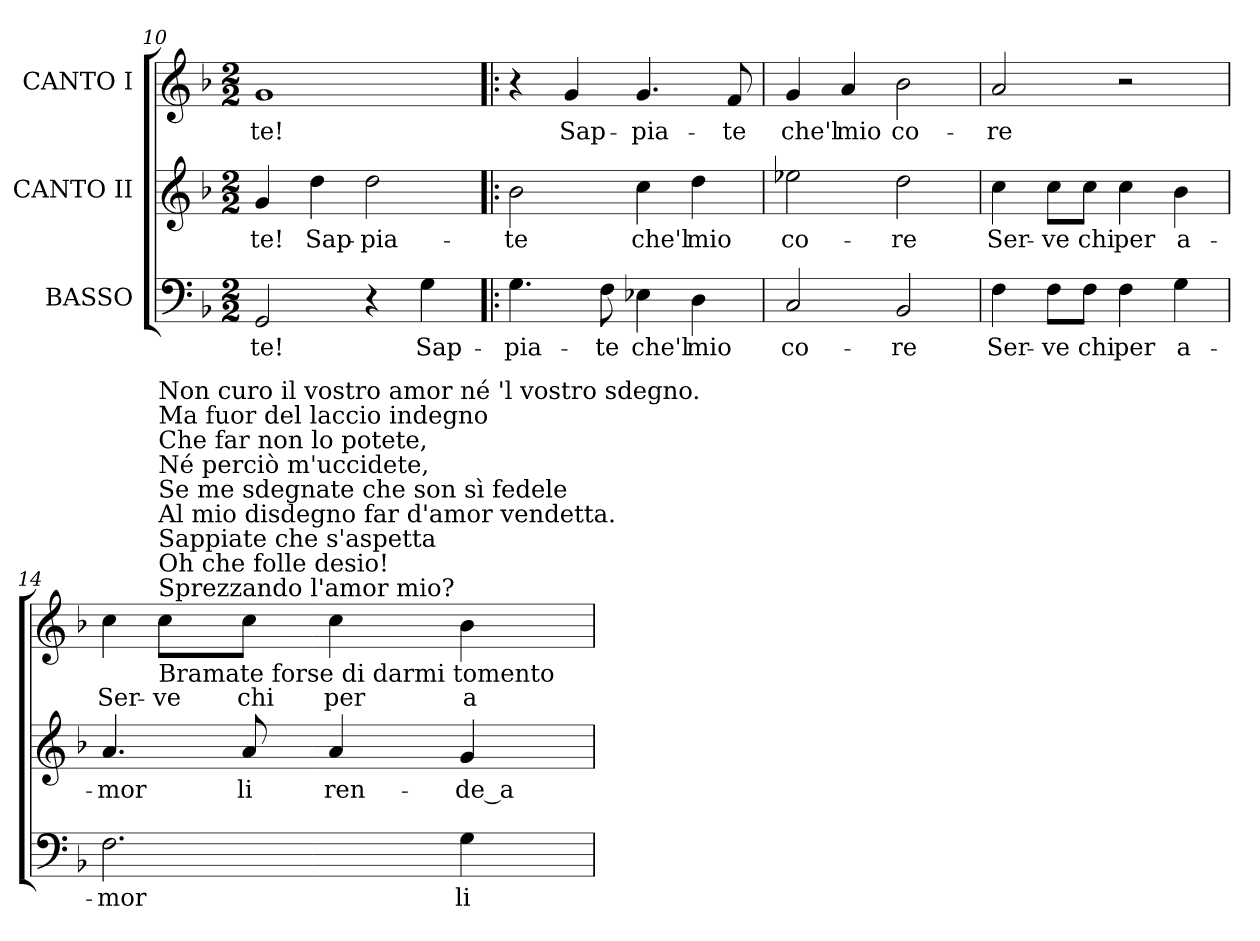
**kern	**text	**kern	**text	**kern	**text
*part3	*part3	*part2	*part2	*part1	*part1
*staff3	*staff3	*staff2	*staff2	*staff1	*staff1
*I"BASSO	*	*I"CANTO II	*	*I"CANTO I	*
*clefF4	*	*clefG2	*	*clefG2	*
*k[b-]	*	*k[b-]	*	*k[b-]	*
*F:	*	*F:	*	*F:	*
*M2/2	*	*M2/2	*	*M2/2	*
=10	=10	=10	=10	=10	=10
!	!LO:LY:b:color=#000000	!	!	!	!
!	!	!	!LO:LY:b:color=#000000	!	!
!	!	!	!	!	!LO:LY:b:color=#000000
2GGi/	- te!	4gi/	- te!	1gi	- te!
!	!	!	!LO:LY:b:color=#000000	!	!
.	.	4ddi\	Sap-	.	.
!	!	!	!LO:LY:b:color=#000000	!	!
4r	.	2ddi\	-pia-	.	.
!	!LO:LY:b:color=#000000	!	!	!	!
4Gi\	Sap-	.	.	.	.
=11!|:	=11!|:	=11!|:	=11!|:	=11!|:	=11!|:
!	!LO:LY:b:color=#000000	!	!	!	!
!	!	!	!LO:LY:b:color=#000000	!	!
4.Gi\	-pia-	2b-i\	-te	4r	.
!	!	!	!	!	!LO:LY:b:color=#000000
.	.	.	.	4gi/	Sap-
!	!LO:LY:b:color=#000000	!	!	!	!
8Fi\	-te	.	.	.	.
!	!LO:LY:b:color=#000000	!	!	!	!
!	!	!	!LO:LY:b:color=#000000	!	!
!	!	!	!	!	!LO:LY:b:color=#000000
4E-Xi\	che'l	4cci\	che'l	4.gi/	-pia-
!	!LO:LY:b:color=#000000	!	!	!	!
!	!	!	!LO:LY:b:color=#000000	!	!
4Di\	mio	4ddi\	mio	.	.
!	!	!	!	!	!LO:LY:b:color=#000000
.	.	.	.	8fi/	-te
!!LO:LB:g=z
=12	=12	=12	=12	=12	=12
!	!LO:LY:b:color=#000000	!	!	!	!
!	!	!	!LO:LY:b:color=#000000	!	!
!	!	!	!	!	!LO:LY:b:color=#000000
2Ci/	co-	2ee-Xi\	co-	4gi/	che'l
!	!	!	!	!	!LO:LY:b:color=#000000
.	.	.	.	4ai/	mio
!	!LO:LY:b:color=#000000	!	!	!	!
!	!	!	!LO:LY:b:color=#000000	!	!
!	!	!	!	!	!LO:LY:b:color=#000000
2BB-i/	-re	2ddi\	-re	2b-i\	co-
=13	=13	=13	=13	=13	=13
!	!LO:LY:b:color=#000000	!	!	!	!
!	!	!	!LO:LY:b:color=#000000	!	!
!	!	!	!	!	!LO:LY:b:color=#000000
4Fi\	Ser-	4cci\	Ser-	2ai/	-re
!	!LO:LY:b:color=#000000	!	!	!	!
!	!	!	!LO:LY:b:color=#000000	!	!
8Fi\L	-ve	8cci\L	-ve	.	.
!	!LO:LY:b:color=#000000	!	!	!	!
!	!	!	!LO:LY:b:color=#000000	!	!
8Fi\J	chi	8cci\J	chi	.	.
!	!LO:LY:b:color=#000000	!	!	!	!
!	!	!	!LO:LY:b:color=#000000	!	!
4Fi\	per	4cci\	per	2r	.
!	!LO:LY:b:color=#000000	!	!	!	!
!	!	!	!LO:LY:b:color=#000000	!	!
4Gi\	a-	4b-i\	a-	.	.
=14	=14	=14	=14	=14	=14
!	!LO:LY:b:color=#000000	!	!	!	!
!	!	!	!LO:LY:b:color=#000000	!	!
!	!	!	!	!	!LO:LY:b:color=#000000
2.Fi\	-mor	4.ai/	-mor	4cci\	Ser-
!	!	!	!	!LO:TX:b:t=Bramate forse di darmi tomento	!
!	!	!	!	!LO:TX:t=Sprezzando l'amor mio?	!
!	!	!	!	!LO:TX:t=Oh che folle desio!	!
!	!	!	!	!LO:TX:t=Sappiate che s'aspetta	!
!	!	!	!	!LO:TX:t=Al mio disdegno far d'amor vendetta.	!
!	!	!	!	!LO:TX:t=Se me sdegnate che son sì fedele	!
!	!	!	!	!LO:TX:t=Né perciò m'uccidete,	!
!	!	!	!	!LO:TX:t=Che far non lo potete,	!
!	!	!	!	!LO:TX:t=Ma fuor del laccio indegno	!
!	!	!	!	!LO:TX:t=Non curo il vostro amor né 'l vostro sdegno.	!
!	!	!	!	!	!LO:LY:b:color=#000000
.	.	.	.	8cci\L	-ve
!	!	!	!LO:LY:b:color=#000000	!	!
!	!	!	!	!	!LO:LY:b:color=#000000
.	.	8ai/	li	8cci\J	chi
!	!	!	!LO:LY:b:color=#000000	!	!
!	!	!	!	!	!LO:LY:b:color=#000000
.	.	4ai/	ren-	4cci\	per
!	!LO:LY:b:color=#000000	!	!	!	!
!	!	!	!LO:LY:b:color=#000000	!	!
!	!	!	!	!	!LO:LY:b:color=#000000
4Gi\	li	4gi/	-de_a-	4b-i\	a-
=	=	=	=	=	=
*-	*-	*-	*-	*-	*-
